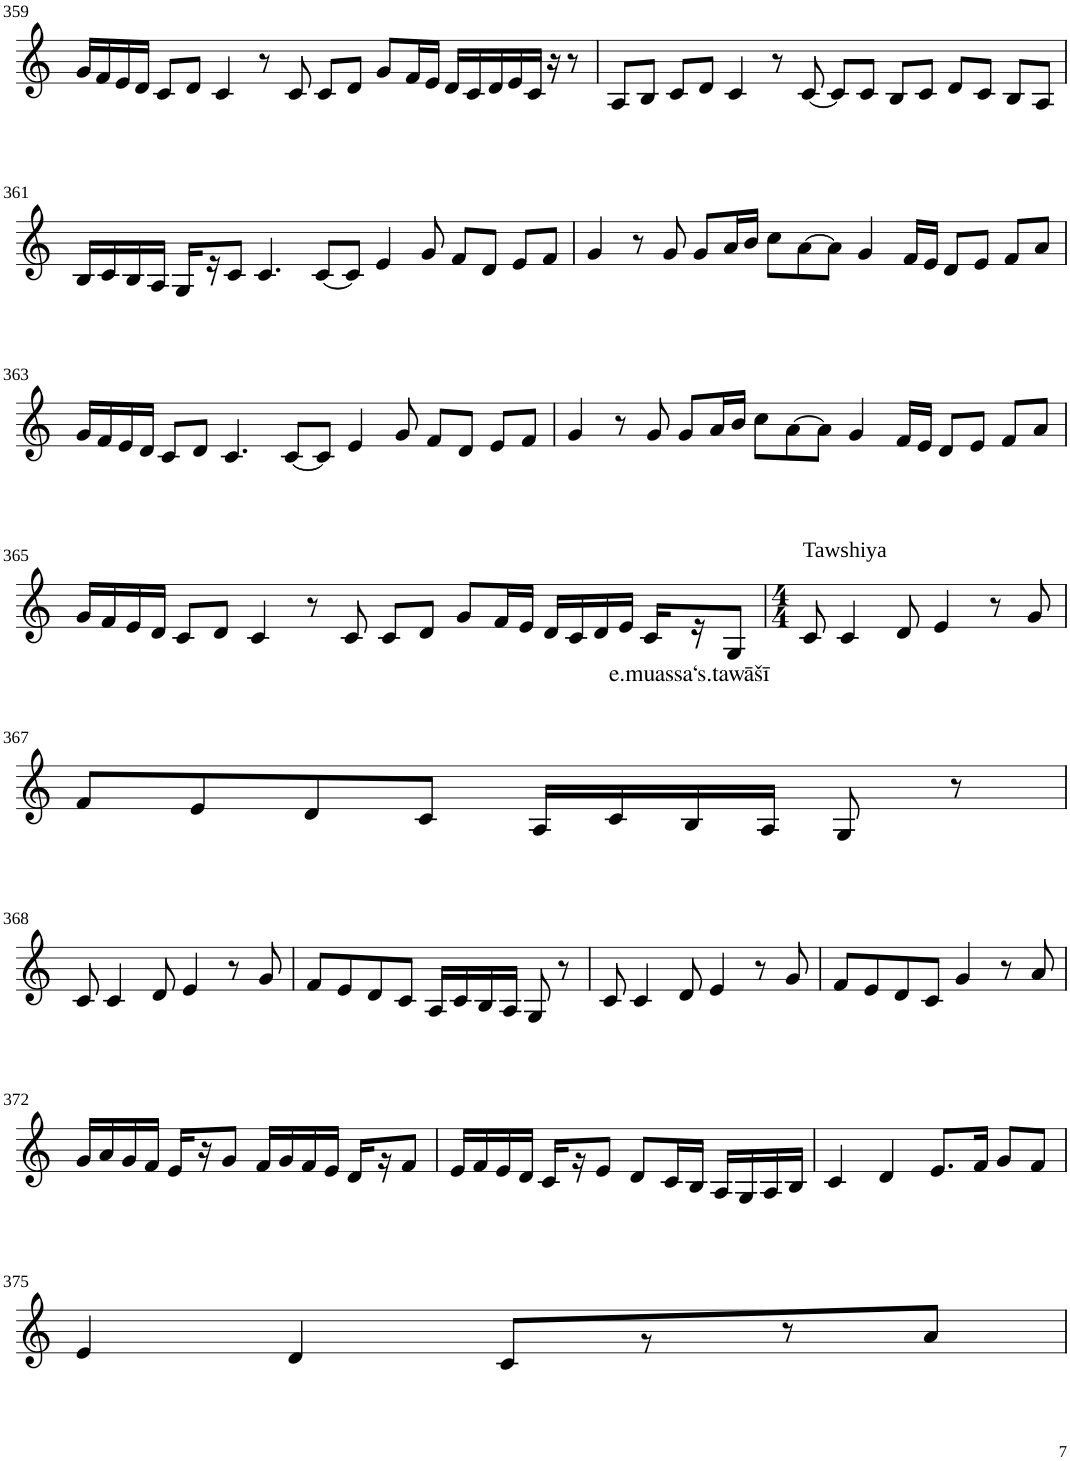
**kern	**text
*part1	*part1
*staff1	*staff1
*I"Violin	*
!!LO:PB:g=z
*clefG2	*
*k[]	*
*M8/4	*
=359	=359
16g/LL	.
16f/	.
16e/	.
16d/JJ	.
8c/L	.
8d/J	.
4c/	.
8r	.
8c/	.
8c/L	.
8d/J	.
8g/L	.
16f/L	.
16e/JJ	.
16d/LL	.
16c/	.
16d/	.
16e/	.
16c/JJ	.
16r	.
8r	.
=360	=360
8A/L	.
8B/J	.
8c/L	.
8d/J	.
4c/	.
8r	.
[8c/	.
8c/L]	.
8c/J	.
8B/L	.
8c/J	.
8d/L	.
8c/J	.
8B/L	.
8A/J	.
!!LO:LB:g=z
=361	=361
16B/LL	.
16c/	.
16B/	.
16A/JJ	.
16G/LL	.
16r	.
8c/J	.
4.c/	.
[8c/L	.
8c/J]	.
4e/	.
8g/	.
8f/L	.
8d/J	.
8e/L	.
8f/J	.
=362	=362
4g/	.
8r	.
8g/	.
8g/L	.
16a/L	.
16b/JJ	.
8cc\L	.
[8a\	.
8a\J]	.
4g/	.
16f/LL	.
16e/JJ	.
8d/L	.
8e/J	.
8f/L	.
8a/J	.
!!LO:LB:g=z
=363	=363
16g/LL	.
16f/	.
16e/	.
16d/JJ	.
8c/L	.
8d/J	.
4.c/	.
[8c/L	.
8c/J]	.
4e/	.
8g/	.
8f/L	.
8d/J	.
8e/L	.
8f/J	.
=364	=364
4g/	.
8r	.
8g/	.
8g/L	.
16a/L	.
16b/JJ	.
8cc\L	.
[8a\	.
8a\J]	.
4g/	.
16f/LL	.
16e/JJ	.
8d/L	.
8e/J	.
8f/L	.
8a/J	.
!!LO:LB:g=z
=365	=365
16g/LL	.
16f/	.
16e/	.
16d/JJ	.
8c/L	.
8d/J	.
4c/	.
8r	.
8c/	.
8c/L	.
8d/J	.
8g/L	.
16f/L	.
16e/JJ	.
16d/LL	.
16c/	.
16d/	.
16e/JJ	.
!	!LO:LY:b
16c/LL	e.muassa‘
16r	.
!	!LO:LY:b
8G/J	s.tawāšī
=366	=366
*M4/4	*
!LO:TX:a:t=Tawshiya	!
8c/	.
4c/	.
8d/	.
4e/	.
8r	.
8g/	.
!!LO:LB:g=z
=367	=367
8f/L	.
8e/	.
8d/	.
8c/J	.
16A/LL	.
16c/	.
16B/	.
16A/JJ	.
8G/	.
8r	.
!!LO:LB:g=z
=368	=368
8c/	.
4c/	.
8d/	.
4e/	.
8r	.
8g/	.
=369	=369
8f/L	.
8e/	.
8d/	.
8c/J	.
16A/LL	.
16c/	.
16B/	.
16A/JJ	.
8G/	.
8r	.
=370	=370
8c/	.
4c/	.
8d/	.
4e/	.
8r	.
8g/	.
=371	=371
8f/L	.
8e/	.
8d/	.
8c/J	.
4g/	.
8r	.
8a/	.
!!LO:LB:g=z
=372	=372
16g/LL	.
16a/	.
16g/	.
16f/JJ	.
16e/LL	.
16r	.
8g/J	.
16f/LL	.
16g/	.
16f/	.
16e/JJ	.
16d/LL	.
16r	.
8f/J	.
=373	=373
16e/LL	.
16f/	.
16e/	.
16d/JJ	.
16c/LL	.
16r	.
8e/J	.
8d/L	.
16c/L	.
16B/JJ	.
16A/LL	.
16G/	.
16A/	.
16B/JJ	.
=374	=374
4c/	.
4d/	.
8.e/L	.
16f/Jk	.
8g/L	.
8f/J	.
!!LO:LB:g=z
=375	=375
4e/	.
4d/	.
8c/L	.
8r	.
8r	.
8a/J	.
=	=
*-	*-
